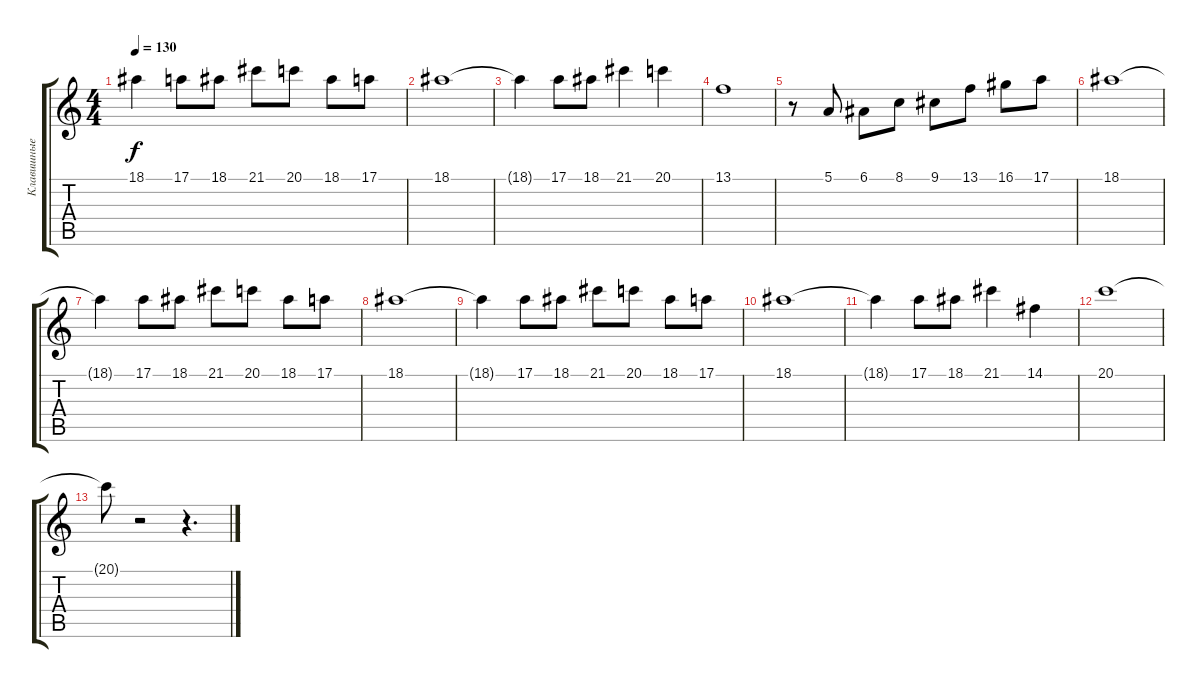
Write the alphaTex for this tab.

\track ("Клавишные I" "Клавишные ") {instrument stringensemble1}
\staff {score tabs}
\tuning (E4 B3 G3 D3 A2 E2) {hide}
\ts (4 4)
\tempo 130
\clef g2
\ks c
18.1{t}.4{dy f} 17.1.8 18.1.8 21.1.8 20.1.8 18.1.8 17.1.8 |
18.1.1 |
18.1{t}.4 17.1.8 18.1.8 21.1.4 20.1.4 |
13.1.1 |
r.8 5.1.8 6.1.8 8.1.8 9.1.8 13.1.8 16.1.8 17.1.8 |
18.1.1 |
18.1{t}.4 17.1.8 18.1.8 21.1.8 20.1.8 18.1.8 17.1.8 |
18.1.1 |
18.1{t}.4 17.1.8 18.1.8 21.1.8 20.1.8 18.1.8 17.1.8 |
18.1.1 |
18.1{t}.4 17.1.8 18.1.8 21.1.4 14.1.4 |
20.1.1 |
20.1{t}.8 r.2 r.4{d}
